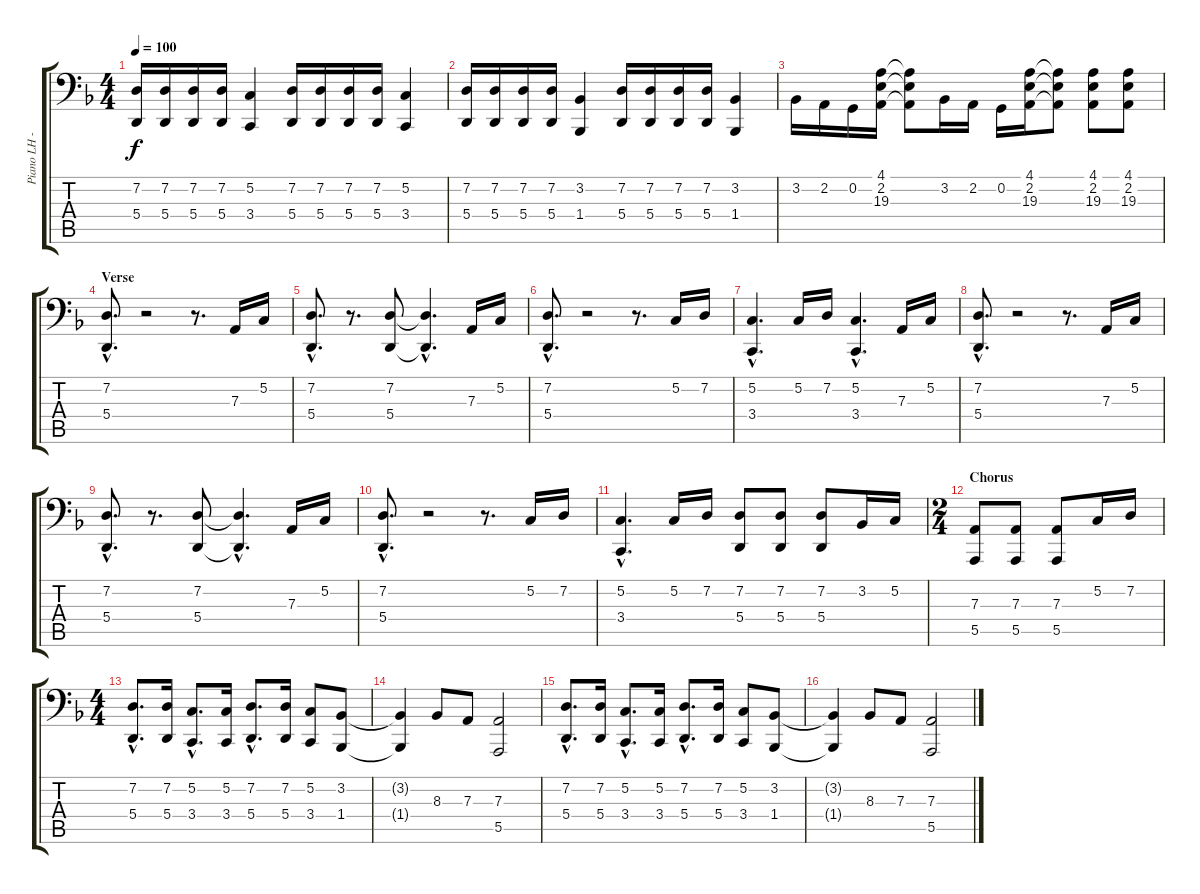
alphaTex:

\track ("Piano LH - Jon Oliva" "Piano LH -") {instrument acousticgrandpiano}
\staff {score tabs}
\tuning (C3 G2 D2 A1 E1 B0) {hide}
\ts (4 4)
\tempo 100
\clef f4
\ks f
(7.2 5.4).16{dy f} (7.2 5.4).16 (7.2 5.4).16 (7.2 5.4).16 (5.2 3.4).4 (7.2 5.4).16 (7.2 5.4).16 (7.2 5.4).16 (7.2 5.4).16 (5.2 3.4).4 |
(7.2 5.4).16 (7.2 5.4).16 (7.2 5.4).16 (7.2 5.4).16 (3.2 1.4).4 (7.2 5.4).16 (7.2 5.4).16 (7.2 5.4).16 (7.2 5.4).16 (3.2 1.4).4 |
3.2.16 2.2.16 0.2.16 (4.1 2.2 19.3).16 (4.1{t} 2.2{t} 19.3{t}).8 3.2.16 2.2.16 0.2.16 (4.1 2.2 19.3).16 (4.1{t} 2.2{t} 19.3{t}).8 (4.1 2.2 19.3).8 (4.1 2.2 19.3).8 |
\section ("" "Verse")
(7.2{hac} 5.4{hac}).8{d} r.2 r.8{d} 7.3.16 5.2.16 |
(7.2{hac} 5.4{hac}).8{d} r.8{d} (7.2 5.4).8 (7.2{hac t} 5.4{hac t}).4{d} 7.3.16 5.2.16 |
(7.2{hac} 5.4{hac}).8{d} r.2 r.8{d} 5.2.16 7.2.16 |
(5.2{hac} 3.4{hac}).4{d} 5.2.16 7.2.16 (5.2{hac} 3.4{hac}).4{d} 7.3.16 5.2.16 |
(7.2{hac} 5.4{hac}).8{d} r.2 r.8{d} 7.3.16 5.2.16 |
(7.2{hac} 5.4{hac}).8{d} r.8{d} (7.2 5.4).8 (7.2{hac t} 5.4{hac t}).4{d} 7.3.16 5.2.16 |
(7.2{hac} 5.4{hac}).8{d} r.2 r.8{d} 5.2.16 7.2.16 |
(5.2{hac} 3.4{hac}).4{d} 5.2.16 7.2.16 (7.2 5.4).8 (7.2 5.4).8 (7.2 5.4).8 3.2.16 5.2.16 |
\ts (2 4)
\section ("" "Chorus")
(7.3 5.5).8 (7.3 5.5).8 (7.3 5.5).8 5.2.16 7.2.16 |
\ts (4 4)
(7.2{hac} 5.4{hac}).8{d} (7.2 5.4).16 (5.2{hac} 3.4{hac}).8{d} (5.2 3.4).16 (7.2{hac} 5.4{hac}).8{d} (7.2 5.4).16 (5.2 3.4).8 (3.2 1.4).8 |
(3.2{t} 1.4{t}).4 8.3.8 7.3.8 (7.3 5.5).2 |
(7.2{hac} 5.4{hac}).8{d} (7.2 5.4).16 (5.2{hac} 3.4{hac}).8{d} (5.2 3.4).16 (7.2{hac} 5.4{hac}).8{d} (7.2 5.4).16 (5.2 3.4).8 (3.2 1.4).8 |
(3.2{t} 1.4{t}).4 8.3.8 7.3.8 (7.3 5.5).2
